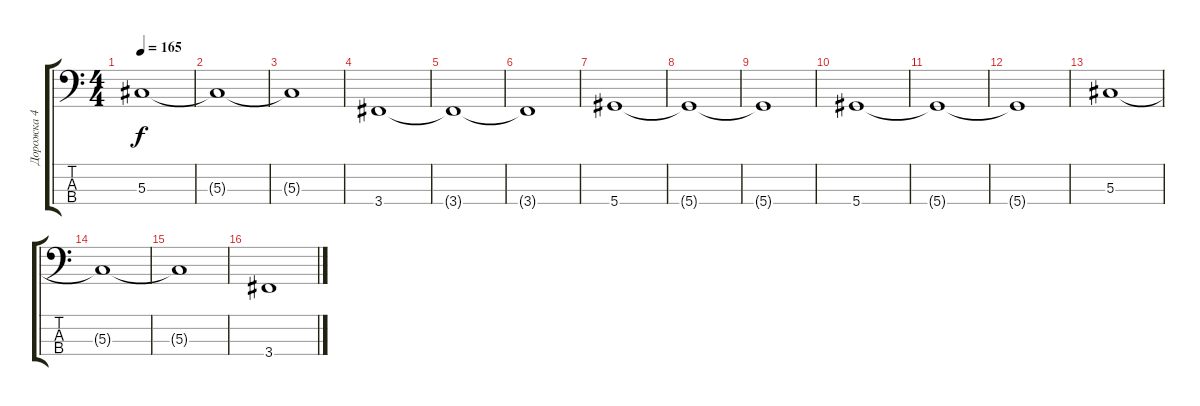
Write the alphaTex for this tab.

\track ("Дорожка 4" "Дорожка 4") {instrument electricbassfinger}
\staff {score tabs}
\tuning (Gb2 Db2 Ab1 Eb1) {hide}
\ts (4 4)
\tempo 165
\clef f4
\ks c
5.3.1{dy f} |
5.3{t}.1 |
5.3{t}.1 |
3.4.1 |
3.4{t}.1 |
3.4{t}.1 |
5.4.1 |
5.4{t}.1 |
5.4{t}.1 |
5.4.1 |
5.4{t}.1 |
5.4{t}.1 |
5.3.1 |
5.3{t}.1 |
5.3{t}.1 |
3.4.1
